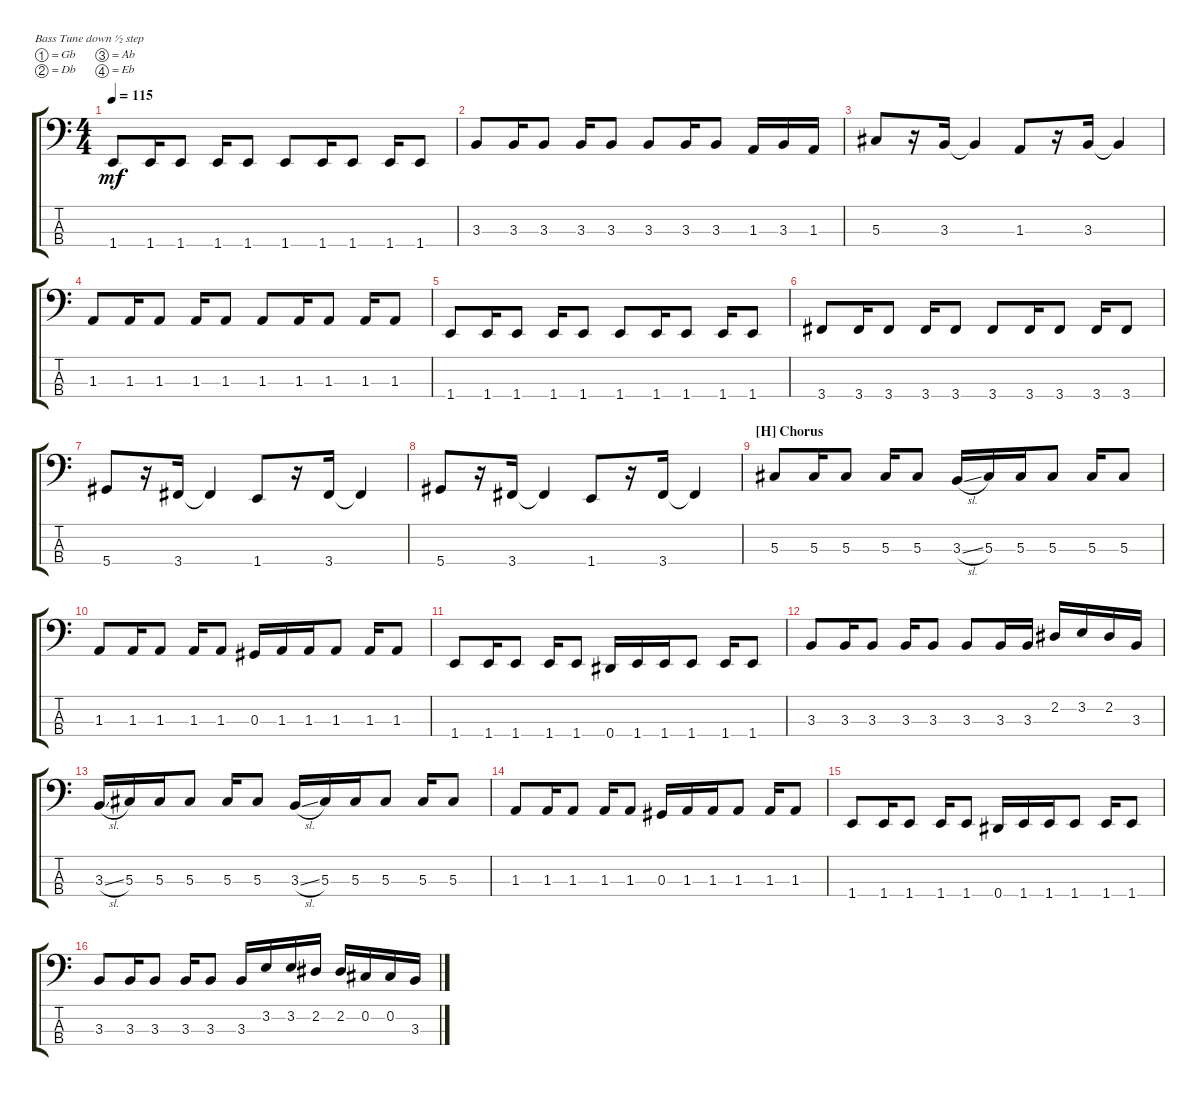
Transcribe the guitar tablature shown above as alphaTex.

\defaultSystemsLayout 4
\bracketExtendMode groupsimilarinstruments
\singleTrackTrackNamePolicy hidden
\multiTrackTrackNamePolicy hidden
\firstSystemTrackNameOrientation horizontal
\otherSystemsTrackNameOrientation horizontal
\track ("Vitaliy Dubinin" "E-Bass") {instrument electricbassfinger}
\staff {score tabs}
\tuning (Gb2 Db2 Ab1 Eb1)
\ts (4 4)
\tempo 115
\clef f4
\scale
1.03909
\ks c
1.4.8{dy mf} 1.4.16 1.4.8 1.4.16 1.4.8 1.4.8 1.4.16 1.4.8 1.4.16 1.4.8 |
\scale
0.960908 3.3.8 3.3.16 3.3.8 3.3.16 3.3.8 3.3.8 3.3.16 3.3.8 1.3.16 3.3.16 1.3.16 |
\scale
1.03909 5.3.8 r.16 3.3.16 3.3{t}.4 1.3.8 r.16 3.3.16 3.3{t}.4 |
\scale
0.960908 1.3.8 1.3.16 1.3.8 1.3.16 1.3.8 1.3.8 1.3.16 1.3.8 1.3.16 1.3.8 |
\scale
1.03909 1.4.8 1.4.16 1.4.8 1.4.16 1.4.8 1.4.8 1.4.16 1.4.8 1.4.16 1.4.8 |
\scale
0.960908 3.4.8 3.4.16 3.4.8 3.4.16 3.4.8 3.4.8 3.4.16 3.4.8 3.4.16 3.4.8 |
\scale
1.03909 5.4.8 r.16 3.4.16 3.4{t}.4 1.4.8 r.16 3.4.16 3.4{t}.4 |
\scale
0.960908 5.4.8 r.16 3.4.16 3.4{t}.4 1.4.8 r.16 3.4.16 3.4{t}.4 |
\section ("H" "Chorus")
\scale
1.03909 5.3.8 5.3.16 5.3.8 5.3.16 5.3.8 3.3{sl}.16 5.3.16 5.3.16 5.3.8 5.3.16 5.3.8 |
\scale
0.960908 1.3.8 1.3.16 1.3.8 1.3.16 1.3.8 0.3.16 1.3.16 1.3.16 1.3.8 1.3.16 1.3.8 |
\scale
1.03909 1.4.8 1.4.16 1.4.8 1.4.16 1.4.8 0.4.16 1.4.16 1.4.16 1.4.8 1.4.16 1.4.8 |
\scale
0.960908 3.3.8 3.3.16 3.3.8 3.3.16 3.3.8 3.3.8 3.3.16 3.3.16 2.2.16 3.2.16 2.2.16 3.3.16 |
\scale
1.03909 3.3{sl}.16 5.3.16 5.3.16 5.3.8 5.3.16 5.3.8 3.3{sl}.16 5.3.16 5.3.16 5.3.8 5.3.16 5.3.8 |
\scale
0.960908 1.3.8 1.3.16 1.3.8 1.3.16 1.3.8 0.3.16 1.3.16 1.3.16 1.3.8 1.3.16 1.3.8 |
\scale
1.03909 1.4.8 1.4.16 1.4.8 1.4.16 1.4.8 0.4.16 1.4.16 1.4.16 1.4.8 1.4.16 1.4.8 |
\scale
0.960908 3.3.8 3.3.16 3.3.8 3.3.16 3.3.8 3.3.16 3.2.16 3.2.16 2.2.16 2.2.16 0.2.16 0.2.16 3.3.16
